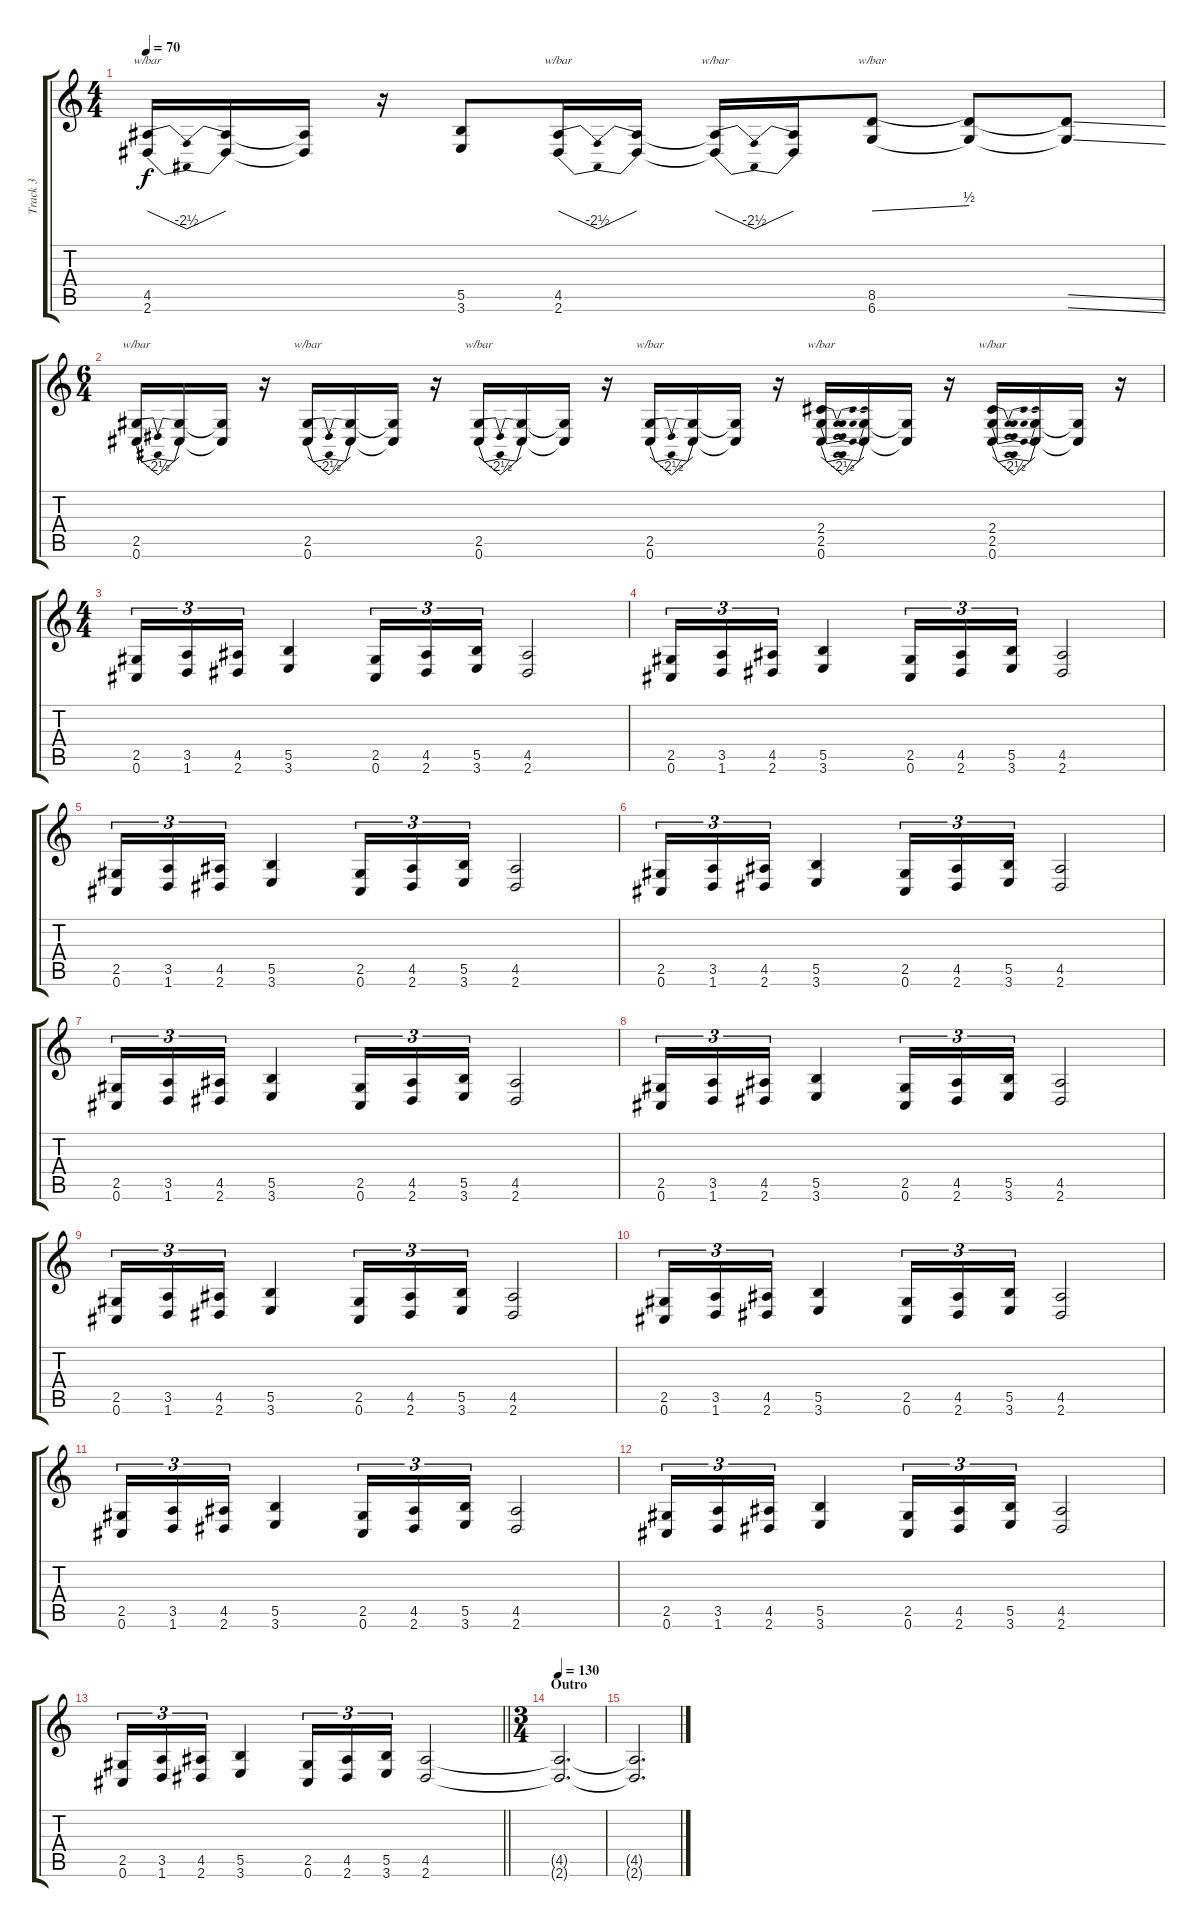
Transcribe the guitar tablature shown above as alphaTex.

\track ("Track 3" "Track 3") {instrument distortionguitar}
\staff {score tabs}
\tuning (Db4 Ab3 E3 B2 Gb2 Db2) {hide}
\ts (4 4)
\tempo 70
\clef g2
\ks c
(4.5 2.6).16{tbe (dip default 0 0 30 -10 60 0) dy f} (4.5{t} 2.6{t}).16 (4.5{t} 2.6{t}).16 r.16 (5.5 3.6).8 (4.5 2.6).16{tbe (dip default 0 0 30 -10 60 0)} (4.5{t} 2.6{t}).16 (4.5{t} 2.6{t}).16{tbe (dip default 0 0 30 -10 60 0)} (4.5{t} 2.6{t}).16 (8.5 6.6).8{tbe (dive default 0 0 60 2)} (8.5{t} 6.6{t}).8 (8.5{ss t} 6.6{ss t}).8 |
\ts (6 4)
(2.5 0.6).16{tbe (dip default 0 0 30 -10 60 0)} (2.5{t} 0.6{t}).16 (2.5{t} 0.6{t}).16 r.16 (2.5 0.6).16{tbe (dip default 0 0 30 -10 60 0)} (2.5{t} 0.6{t}).16 (2.5{t} 0.6{t}).16 r.16 (2.5 0.6).16{tbe (dip default 0 0 30 -10 60 0)} (2.5{t} 0.6{t}).16 (2.5{t} 0.6{t}).16 r.16 (2.5 0.6).16{tbe (dip default 0 0 30 -10 60 0)} (2.5{t} 0.6{t}).16 (2.5{t} 0.6{t}).16 r.16 (2.4 2.5 0.6).16{tbe (dip default 0 0 30 -10 60 0)} (2.5{t} 0.6{t}).16 (2.5{t} 0.6{t}).16 r.16 (2.4 2.5 0.6).16{tbe (dip default 0 0 30 -10 60 0)} (2.5{t} 0.6{t}).16 (2.5{t} 0.6{t}).16 r.16 |
\ts (4 4)
(2.5 0.6).16{tu (3 2)} (3.5 1.6).16{tu (3 2)} (4.5 2.6).16{tu (3 2)} (5.5 3.6).4 (2.5 0.6).16{tu (3 2)} (4.5 2.6).16{tu (3 2)} (5.5 3.6).16{tu (3 2)} (4.5 2.6).2 |
(2.5 0.6).16{tu (3 2)} (3.5 1.6).16{tu (3 2)} (4.5 2.6).16{tu (3 2)} (5.5 3.6).4 (2.5 0.6).16{tu (3 2)} (4.5 2.6).16{tu (3 2)} (5.5 3.6).16{tu (3 2)} (4.5 2.6).2 |
(2.5 0.6).16{tu (3 2)} (3.5 1.6).16{tu (3 2)} (4.5 2.6).16{tu (3 2)} (5.5 3.6).4 (2.5 0.6).16{tu (3 2)} (4.5 2.6).16{tu (3 2)} (5.5 3.6).16{tu (3 2)} (4.5 2.6).2 |
(2.5 0.6).16{tu (3 2)} (3.5 1.6).16{tu (3 2)} (4.5 2.6).16{tu (3 2)} (5.5 3.6).4 (2.5 0.6).16{tu (3 2)} (4.5 2.6).16{tu (3 2)} (5.5 3.6).16{tu (3 2)} (4.5 2.6).2 |
(2.5 0.6).16{tu (3 2)} (3.5 1.6).16{tu (3 2)} (4.5 2.6).16{tu (3 2)} (5.5 3.6).4 (2.5 0.6).16{tu (3 2)} (4.5 2.6).16{tu (3 2)} (5.5 3.6).16{tu (3 2)} (4.5 2.6).2 |
(2.5 0.6).16{tu (3 2)} (3.5 1.6).16{tu (3 2)} (4.5 2.6).16{tu (3 2)} (5.5 3.6).4 (2.5 0.6).16{tu (3 2)} (4.5 2.6).16{tu (3 2)} (5.5 3.6).16{tu (3 2)} (4.5 2.6).2 |
(2.5 0.6).16{tu (3 2)} (3.5 1.6).16{tu (3 2)} (4.5 2.6).16{tu (3 2)} (5.5 3.6).4 (2.5 0.6).16{tu (3 2)} (4.5 2.6).16{tu (3 2)} (5.5 3.6).16{tu (3 2)} (4.5 2.6).2 |
(2.5 0.6).16{tu (3 2)} (3.5 1.6).16{tu (3 2)} (4.5 2.6).16{tu (3 2)} (5.5 3.6).4 (2.5 0.6).16{tu (3 2)} (4.5 2.6).16{tu (3 2)} (5.5 3.6).16{tu (3 2)} (4.5 2.6).2 |
(2.5 0.6).16{tu (3 2)} (3.5 1.6).16{tu (3 2)} (4.5 2.6).16{tu (3 2)} (5.5 3.6).4 (2.5 0.6).16{tu (3 2)} (4.5 2.6).16{tu (3 2)} (5.5 3.6).16{tu (3 2)} (4.5 2.6).2 |
(2.5 0.6).16{tu (3 2)} (3.5 1.6).16{tu (3 2)} (4.5 2.6).16{tu (3 2)} (5.5 3.6).4 (2.5 0.6).16{tu (3 2)} (4.5 2.6).16{tu (3 2)} (5.5 3.6).16{tu (3 2)} (4.5 2.6).2 |
\barLineRight lightlight
(2.5 0.6).16{tu (3 2)} (3.5 1.6).16{tu (3 2)} (4.5 2.6).16{tu (3 2)} (5.5 3.6).4 (2.5 0.6).16{tu (3 2)} (4.5 2.6).16{tu (3 2)} (5.5 3.6).16{tu (3 2)} (4.5 2.6).2{volume 0} |
\ts (3 4)
\section ("" "Outro")
\tempo 130
(4.5{t} 2.6{t}).2{d} |
(4.5{t} 2.6{t}).2{d}
